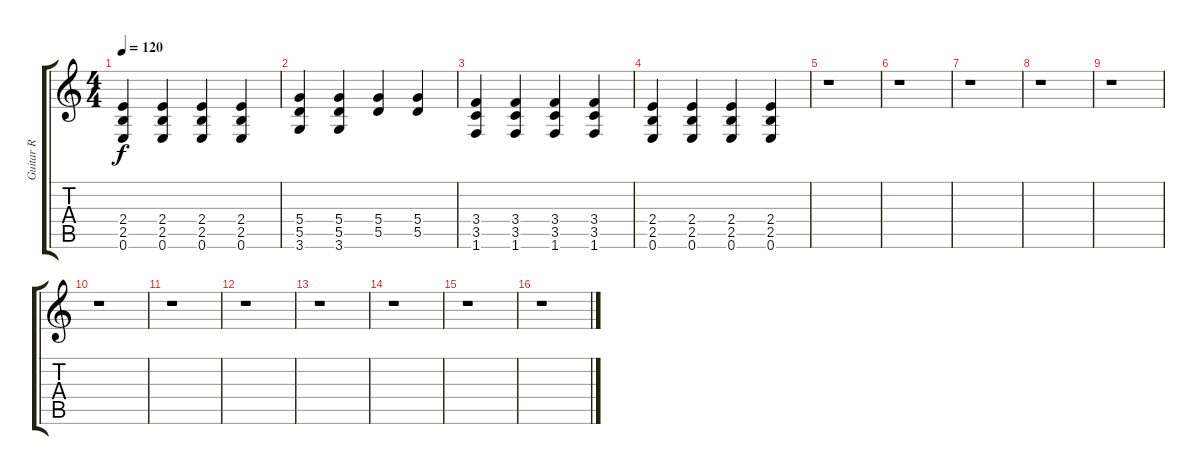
\track ("Guitar R" "Guitar R") {instrument overdrivenguitar}
\staff {score tabs}
\tuning (E4 B3 G3 D3 A2 E2) {hide}
\ts (4 4)
\tempo 120
\clef g2
\ks c
(2.4 2.5 0.6).4{dy f} (2.4 2.5 0.6).4 (2.4 2.5 0.6).4 (2.4 2.5 0.6).4 |
(5.4 5.5 3.6).4 (5.4 5.5 3.6).4 (5.4 5.5).4 (5.4 5.5).4 |
(3.4 3.5 1.6).4 (3.4 3.5 1.6).4 (3.4 3.5 1.6).4 (3.4 3.5 1.6).4 |
(2.4 2.5 0.6).4 (2.4 2.5 0.6).4 (2.4 2.5 0.6).4 (2.4 2.5 0.6).4 |
r.1 |
r.1 |
r.1 |
r.1 |
r.1 |
r.1 |
r.1 |
r.1 |
r.1 |
r.1 |
r.1 |
r.1
